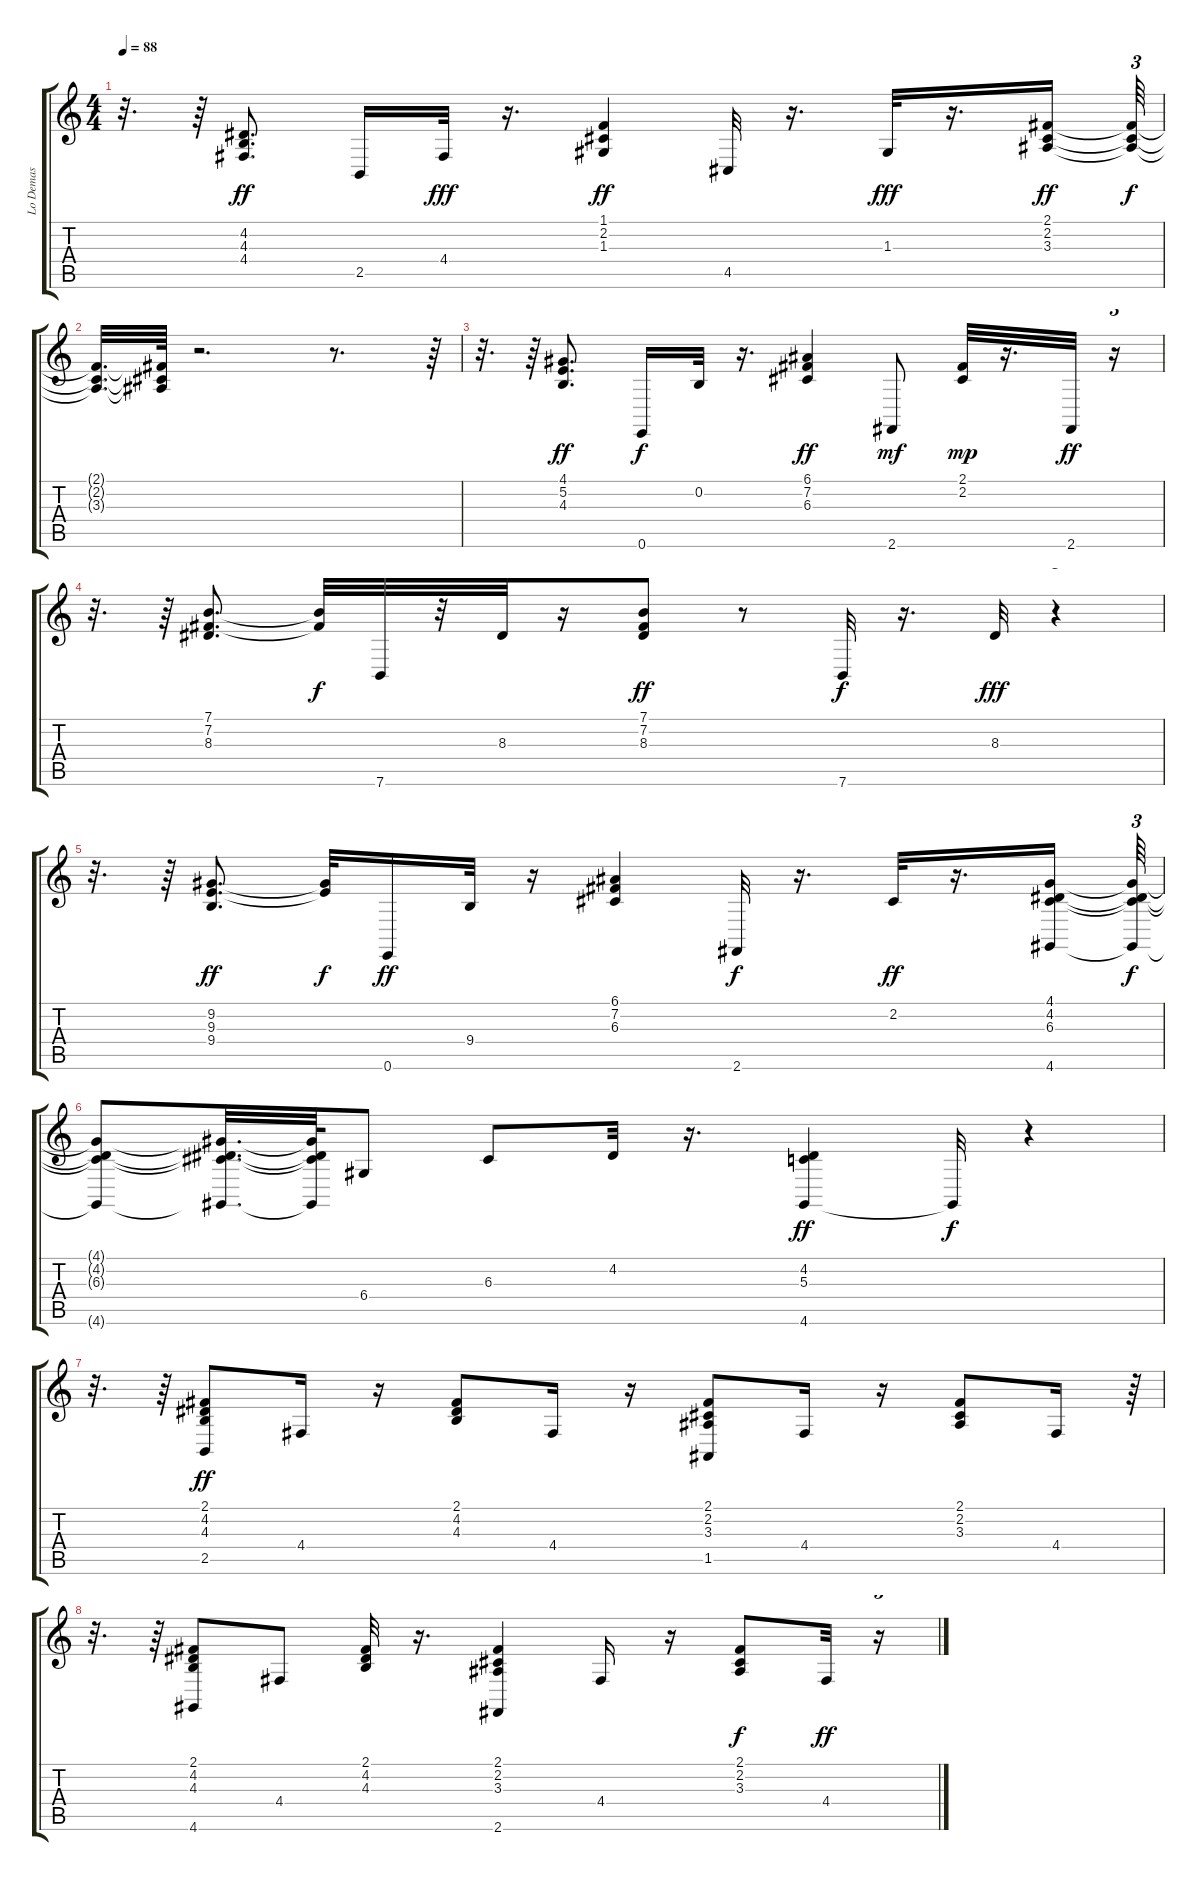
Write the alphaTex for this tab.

\track ("Lo Demas" "Lo Demas") {instrument brightacousticpiano}
\staff {score tabs}
\tuning (E4 B3 G3 D3 A2 E2) {hide}
\ts (4 4)
\tempo 88
\clef g2
\ks c
r.32{d dy ff} r.64 (4.2 4.3 4.4).8{d} 2.5.16 4.4.32{dy fff} r.16{d} (1.1 2.2 1.3).4{dy ff} 4.5.32 r.16{d} 1.3.32{dy fff} r.16{d} (2.1 2.2 3.3).16{dy ff} (2.1{t} 2.2{t} 3.3{t}).64{tu (3 2) dy f} |
(2.1{t} 2.2{t} 3.3{t}).32{d} (2.1{t} 2.2{t} 3.3{t}).64 r.2{d} r.8{d} r.64{tu (3 2)} |
r.32{d} r.64 (4.1 5.2 4.3).8{d dy ff} 0.6.16{dy f} 0.2.32 r.16{d} (6.1 7.2 6.3).4{dy ff} 2.6.8{dy mf} (2.1 2.2).32{dy mp} r.16{d} 2.6.32{dy ff} r.16{tu (3 2)} |
r.32{d} r.64 (7.1 7.2 8.3).8{d} (7.1{t} 7.2{t}).32{dy f} 7.6.32 r.32 8.3.32 r.16 (7.1 7.2 8.3).8{dy ff} r.8 7.6.32{dy f} r.16{d} 8.3.32{dy fff} r.4{tu (3 2)} |
r.32{d} r.64 (9.2 9.3 9.4).8{d dy ff} (9.2{t} 9.3{t}).32{dy f} 0.6.16{dy ff} 9.4.32 r.16 (6.1 7.2 6.3).4 2.6.32{dy f} r.16{d} 2.2.32{dy ff} r.16{d} (4.1 4.2 6.3 4.6).16 (4.1{t} 4.2{t} 6.3{t} 4.6{t}).64{tu (3 2) dy f} |
(4.1{t} 4.2{t} 6.3{t} 4.6{t}).8 (4.1{t} 4.2{t} 6.3{t} 4.6{t}).32{d} (4.1{t} 4.2{t} 6.3{t} 4.6{t}).64 6.4.8 6.3.8 4.2.32 r.16{d} (4.2 5.3 4.6).4{dy ff} 4.6{t}.32{dy f} r.4{tu (3 2)} |
r.32{d} r.64 (2.1 4.2 4.3 2.5).8{dy ff} 4.4.16 r.16 (2.1 4.2 4.3).8 4.4.16 r.16 (2.1 2.2 3.3 1.5).8 4.4.16 r.16 (2.1 2.2 3.3).8 4.4.16 r.64{tu (3 2)} |
r.32{d} r.64 (2.1 4.2 4.3 4.6).8 4.4.8 (2.1 4.2 4.3).32 r.16{d} (2.1 2.2 3.3 2.6).4 4.4.16 r.16 (2.1 2.2 3.3).8{dy f} 4.4.32{dy ff} r.16{tu (3 2)}
